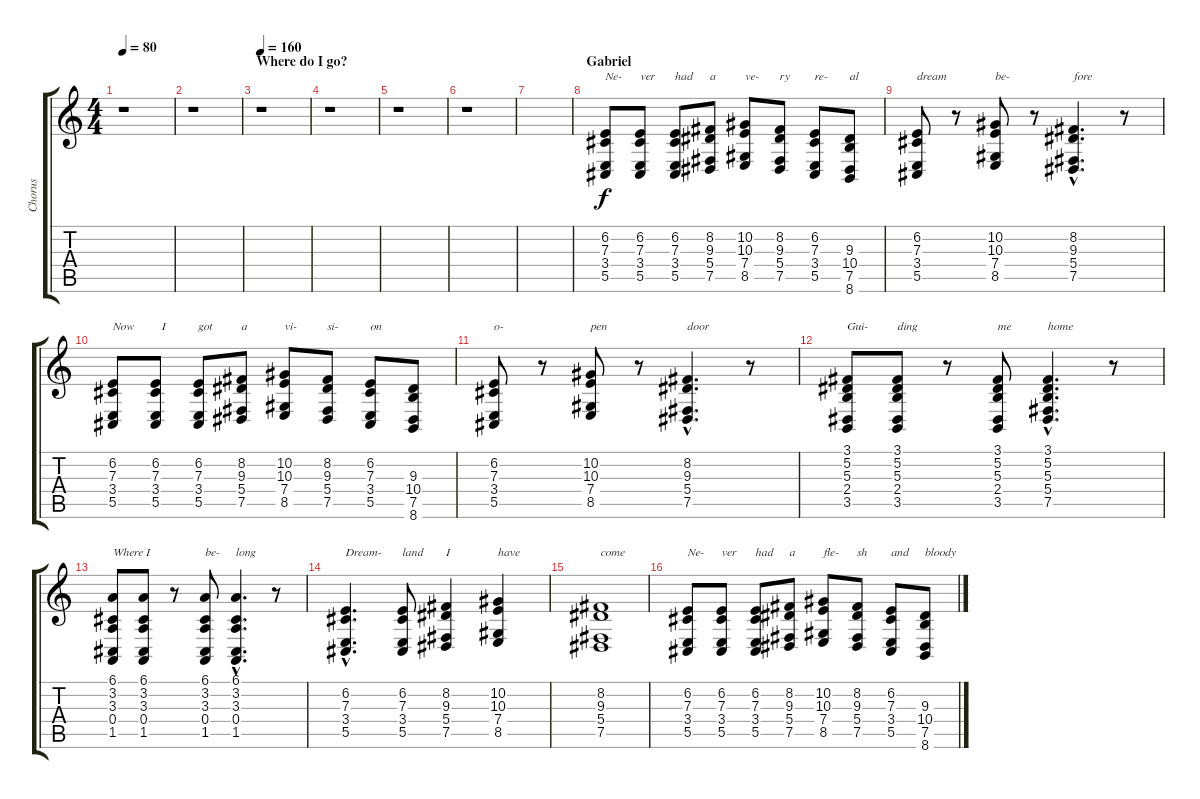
\track ("Chorus" "Chorus") {instrument choiraahs}
\staff {score tabs}
\tuning (Eb4 Bb3 Gb3 Db3 Ab2 Eb2) {hide}
\ts (4 4)
\tempo 80
\clef g2
\ks c
r.1{dy f} |
r.1 |
\section ("" "Where do I go?")
\tempo 160
r.1 |
r.1 |
r.1 |
r.1 |
|
\section ("" "Gabriel")
(6.2 7.3 3.4 5.5).8{txt "Ne-"} (6.2 7.3 3.4 5.5).8{txt "ver"} (6.2 7.3 3.4 5.5).8{txt "had"} (8.2 9.3 5.4 7.5).8{txt "a"} (10.2 10.3 7.4 8.5).8{txt "ve-"} (8.2 9.3 5.4 7.5).8{txt "ry"} (6.2 7.3 3.4 5.5).8{txt "re-"} (9.3 10.4 7.5 8.6).8{txt "al"} |
(6.2 7.3 3.4 5.5).8{txt "dream"} r.8 (10.2 10.3 7.4 8.5).8{txt "be-"} r.8 (8.2{hac} 9.3{hac} 5.4{hac} 7.5{hac}).4{d txt "fore"} r.8 |
(6.2 7.3 3.4 5.5).8{txt "Now"} (6.2 7.3 3.4 5.5).8{txt "  I"} (6.2 7.3 3.4 5.5).8{txt "got"} (8.2 9.3 5.4 7.5).8{txt "a"} (10.2 10.3 7.4 8.5).8{txt "vi-"} (8.2 9.3 5.4 7.5).8{txt "si-"} (6.2 7.3 3.4 5.5).8{txt "on"} (9.3 10.4 7.5 8.6).8 |
(6.2 7.3 3.4 5.5).8{txt "o-"} r.8 (10.2 10.3 7.4 8.5).8{txt "pen"} r.8 (8.2{hac} 9.3{hac} 5.4{hac} 7.5{hac}).4{d txt "door"} r.8 |
(3.1 5.2 5.3 2.4 3.5).8{txt "Gui-"} (3.1 5.2 5.3 2.4 3.5).8{txt "ding"} r.8 (3.1 5.2 5.3 2.4 3.5).8{txt "me"} (3.1{hac} 5.2{hac} 5.3{hac} 5.4{hac} 7.5{hac}).4{d txt "home"} r.8 |
(6.1 3.2 3.3 0.4 1.5).8{txt "Where I"} (6.1 3.2 3.3 0.4 1.5).8 r.8 (6.1 3.2 3.3 0.4 1.5).8{txt "be-"} (6.1{hac} 3.2{hac} 3.3{hac} 0.4{hac} 1.5{hac}).4{d txt "long"} r.8 |
(6.2{hac} 7.3{hac} 3.4{hac} 5.5{hac}).4{d txt "Dream-"} (6.2 7.3 3.4 5.5).8{txt "land"} (8.2 9.3 5.4 7.5).4{txt "I"} (10.2 10.3 7.4 8.5).4{txt "have"} |
(8.2 9.3 5.4 7.5).1{txt "come"} |
(6.2 7.3 3.4 5.5).8{txt "Ne-"} (6.2 7.3 3.4 5.5).8{txt "ver"} (6.2 7.3 3.4 5.5).8{txt "had"} (8.2 9.3 5.4 7.5).8{txt "a"} (10.2 10.3 7.4 8.5).8{txt "fle-"} (8.2 9.3 5.4 7.5).8{txt "sh"} (6.2 7.3 3.4 5.5).8{txt "and"} (9.3 10.4 7.5 8.6).8{txt "bloody"}
